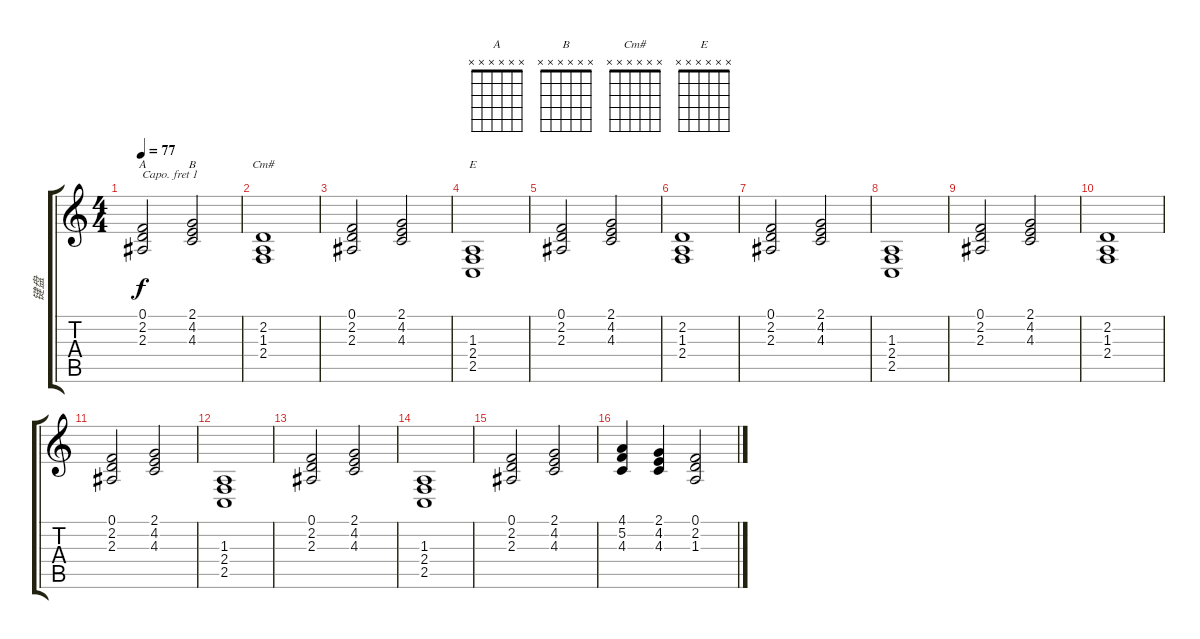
\track ("键盘" "键盘") {instrument pad8sweep}
\staff {score tabs}
\capo 1
\tuning (E4 B3 G3 D3 A2 E2) {hide}
\chord ("A" x x x x x x)
\chord ("B" x x x x x x)
\chord ("Cm#" x x x x x x)
\chord ("E" x x x x x x)
\ts (4 4)
\tempo 77
\clef g2
\ks c
(0.1 2.2 2.3).2{ch "A" dy f instrument pad8sweep} (2.1 4.2 4.3).2{ch "B"} |
(2.2 1.3 2.4).1{ch "Cm#"} |
(0.1 2.2 2.3).2 (2.1 4.2 4.3).2 |
(1.3 2.4 2.5).1{ch "E"} |
(0.1 2.2 2.3).2 (2.1 4.2 4.3).2 |
(2.2 1.3 2.4).1 |
(0.1 2.2 2.3).2 (2.1 4.2 4.3).2 |
(1.3 2.4 2.5).1 |
(0.1 2.2 2.3).2 (2.1 4.2 4.3).2 |
(2.2 1.3 2.4).1 |
(0.1 2.2 2.3).2 (2.1 4.2 4.3).2 |
(1.3 2.4 2.5).1 |
(0.1 2.2 2.3).2 (2.1 4.2 4.3).2 |
(1.3 2.4 2.5).1 |
(0.1 2.2 2.3).2 (2.1 4.2 4.3).2 |
(4.1 5.2 4.3).4 (2.1 4.2 4.3).4 (0.1 2.2 1.3).2
